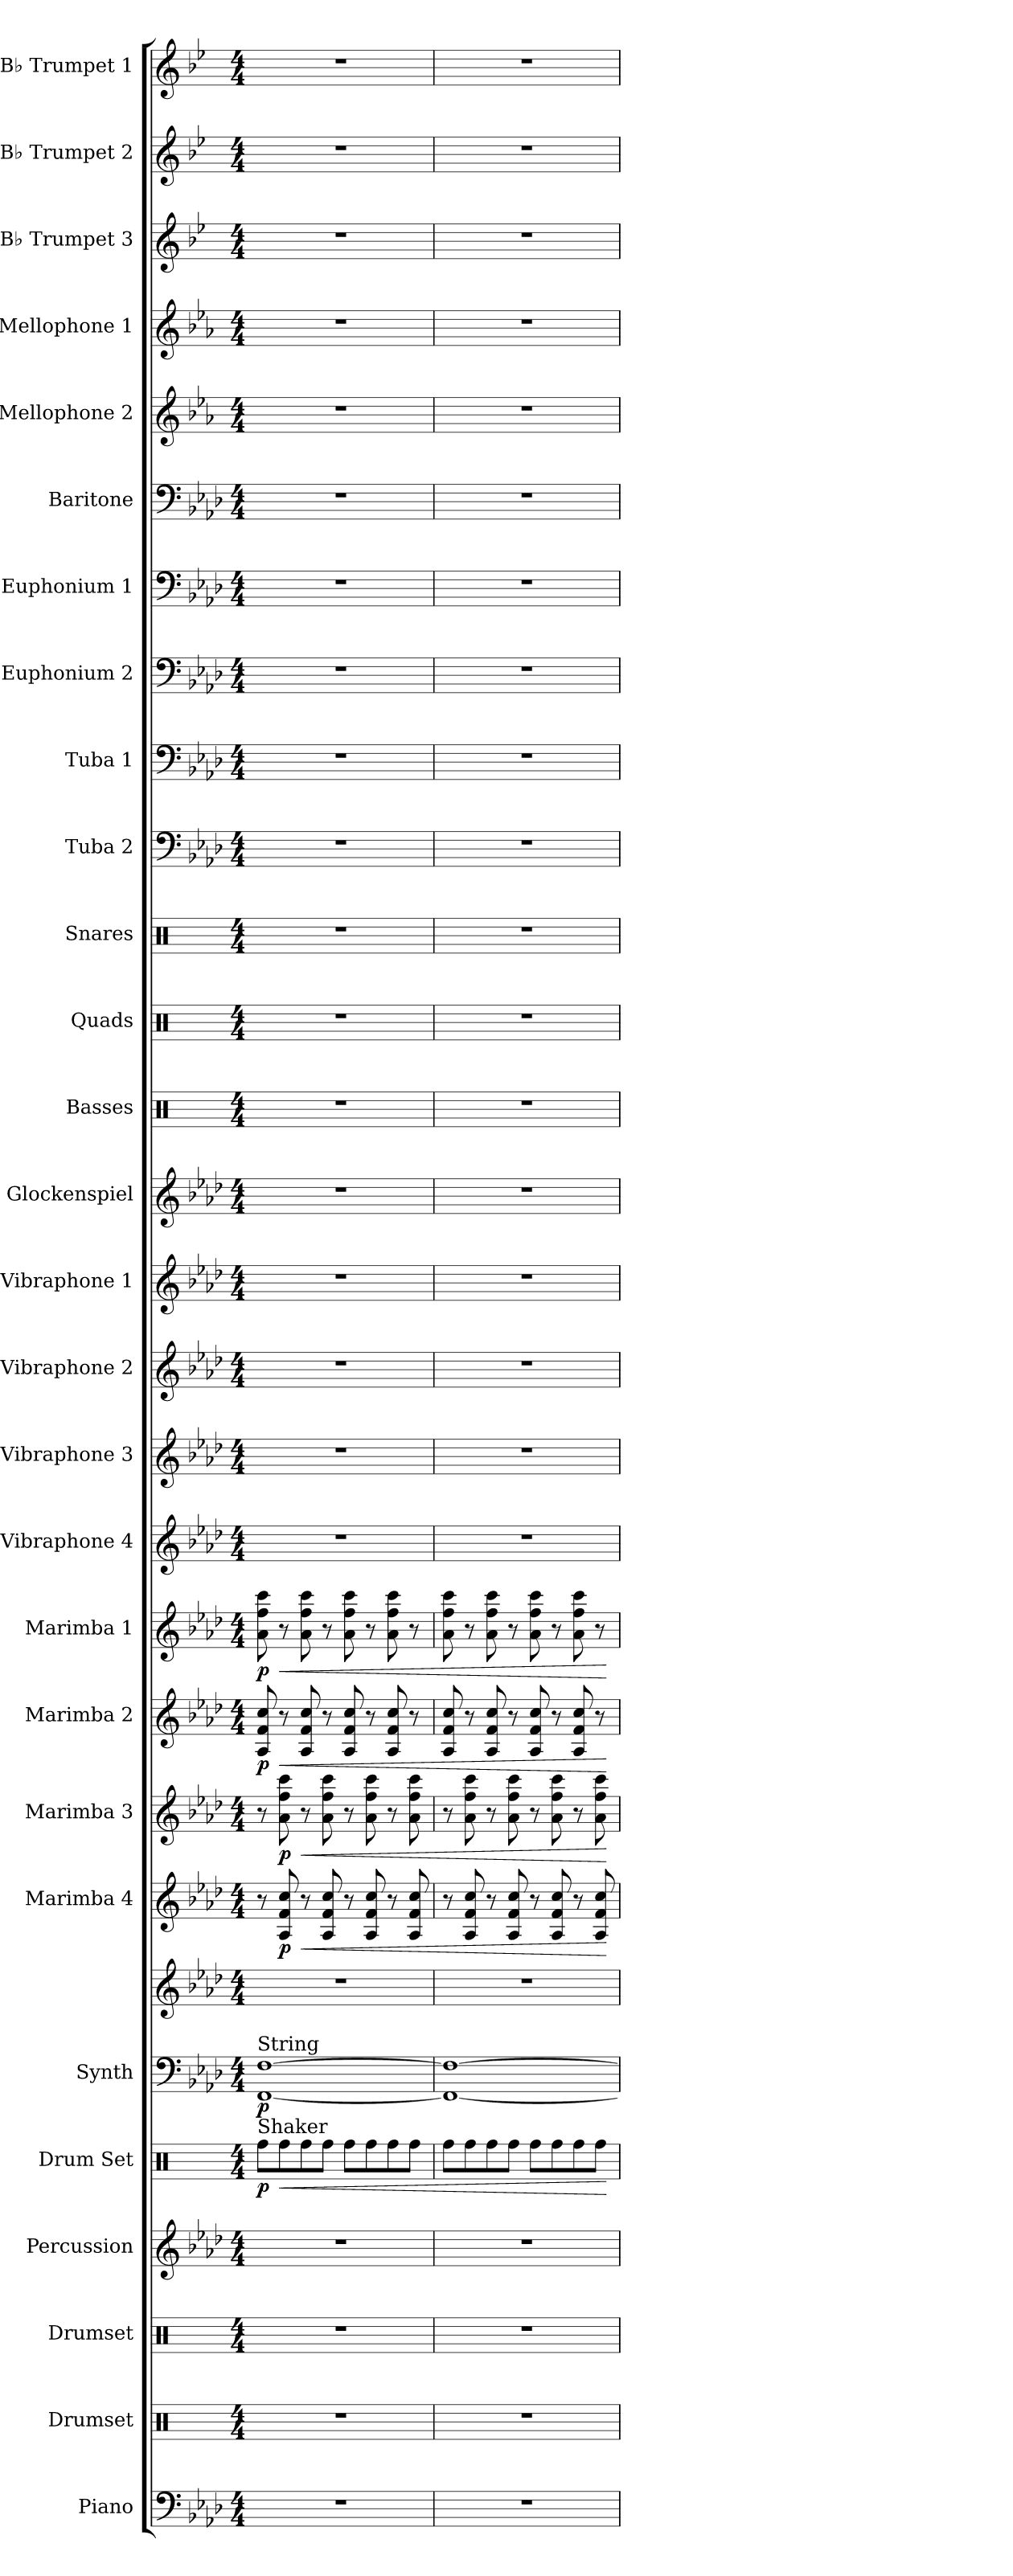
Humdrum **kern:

**kern	**kern	**kern	**kern	**kern	**dynam	**kern	**kern	**dynam	**kern	**dynam	**kern	**dynam	**kern	**dynam	**kern	**dynam	**kern	**kern	**kern	**kern	**kern	**kern	**kern	**kern	**kern	**kern	**kern	**kern	**kern	**kern	**kern	**kern	**kern	**kern
*part28	*part27	*part26	*part25	*part24	*part24	*part23	*part23	*part23	*part22	*part22	*part21	*part21	*part20	*part20	*part19	*part19	*part18	*part17	*part16	*part15	*part14	*part13	*part12	*part11	*part10	*part9	*part8	*part7	*part6	*part5	*part4	*part3	*part2	*part1
*staff29	*staff28	*staff27	*staff26	*staff25	*staff25	*staff24	*staff23	*staff23/24	*staff22	*staff22	*staff21	*staff21	*staff20	*staff20	*staff19	*staff19	*staff18	*staff17	*staff16	*staff15	*staff14	*staff13	*staff12	*staff11	*staff10	*staff9	*staff8	*staff7	*staff6	*staff5	*staff4	*staff3	*staff2	*staff1
*I"Piano	*I"Drumset	*I"Drumset	*I"Percussion	*I"Drum Set	*	*I"Synth	*	*	*I"Marimba 4	*	*I"Marimba 3	*	*I"Marimba 2	*	*I"Marimba 1	*	*I"Vibraphone 4	*I"Vibraphone 3	*I"Vibraphone 2	*I"Vibraphone 1	*I"Glockenspiel	*I"Basses	*I"Quads	*I"Snares	*I"Tuba 2	*I"Tuba 1	*I"Euphonium 2	*I"Euphonium 1	*I"Baritone	*I"Mellophone 2	*I"Mellophone 1	*I"B♭ Trumpet 3	*I"B♭ Trumpet 2	*I"B♭ Trumpet 1
*I'Pno.	*I'D. Set	*I'D. Set	*I'Perc.	*I'D. S.	*	*I'Synth	*	*	*I'Mrb. 4	*	*I'Mrb. 3	*	*I'Mrb. 2	*	*I'Mrb. 1	*	*I'Vibe. 4	*I'Vibe. 3	*I'Vibe. 2	*I'Vibe. 1	*I'Glock.	*I'B	*I'Q	*I'S	*I'Tuba 2	*I'Tuba 1	*I'Euph. 2	*I'Euph. 1	*I'Bar.	*I'Mello. 2	*I'Mello. 1	*I'B♭ Tpt. 3	*I'B♭ Tpt. 2	*I'B♭ Tpt. 1
*clefF4	*clefX	*clefX	*clefG2	*clefX	*	*clefF4	*clefG2	*	*clefG2	*	*clefG2	*	*clefG2	*	*clefG2	*	*clefG2	*clefG2	*clefG2	*clefG2	*clefG2	*clefX	*clefX	*clefX	*clefF4	*clefF4	*clefF4	*clefF4	*clefF4	*clefG2	*clefG2	*clefG2	*clefG2	*clefG2
*	*	*	*	*	*	*	*	*	*	*	*	*	*	*	*	*	*	*	*	*	*ITrd-14c-24	*	*	*	*	*	*	*	*	*ITrd4c7	*ITrd4c7	*ITrd1c2	*ITrd1c2	*ITrd1c2
*k[b-e-a-d-]	*k[]	*k[]	*k[b-e-a-d-]	*k[]	*	*k[b-e-a-d-]	*k[b-e-a-d-]	*	*k[b-e-a-d-]	*	*k[b-e-a-d-]	*	*k[b-e-a-d-]	*	*k[b-e-a-d-]	*	*k[b-e-a-d-]	*k[b-e-a-d-]	*k[b-e-a-d-]	*k[b-e-a-d-]	*k[b-e-a-d-]	*k[]	*k[]	*k[]	*k[b-e-a-d-]	*k[b-e-a-d-]	*k[b-e-a-d-]	*k[b-e-a-d-]	*k[b-e-a-d-]	*k[b-e-a-d-]	*k[b-e-a-d-]	*k[b-e-a-d-]	*k[b-e-a-d-]	*k[b-e-a-d-]
*M4/4	*M4/4	*M4/4	*M4/4	*M4/4	*	*M4/4	*M4/4	*	*M4/4	*	*M4/4	*	*M4/4	*	*M4/4	*	*M4/4	*M4/4	*M4/4	*M4/4	*M4/4	*M4/4	*M4/4	*M4/4	*M4/4	*M4/4	*M4/4	*M4/4	*M4/4	*M4/4	*M4/4	*M4/4	*M4/4	*M4/4
*MM192	*MM192	*MM192	*MM192	*MM192	*	*MM192	*MM192	*	*MM192	*	*MM192	*	*MM192	*	*MM192	*	*MM192	*MM192	*MM192	*MM192	*MM192	*MM192	*MM192	*MM192	*MM192	*MM192	*MM192	*MM192	*MM192	*MM192	*MM192	*MM192	*MM192	*MM192
=1	=1	=1	=1	=1	=1	=1	=1	=1	=1	=1	=1	=1	=1	=1	=1	=1	=1	=1	=1	=1	=1	=1	=1	=1	=1	=1	=1	=1	=1	=1	=1	=1	=1	=1
!	!	!	!	!	!	!LO:TX:a:t=String	!	!	!	!	!	!	!	!	!	!	!	!	!	!	!	!	!	!	!	!	!	!	!	!	!	!	!	!
!	!	!	!	!LO:TX:a:t=Shaker	!	!	!	!	!	!	!	!	!	!	!	!	!	!	!	!	!	!	!	!	!	!	!	!	!	!	!	!	!	!
!	!	!	!	!	!LO:DY:b	!	!	!LO:DY:b=2	!	!	!	!	!	!LO:DY:b	!	!LO:DY:b	!	!	!	!	!	!	!	!	!	!	!	!	!	!	!	!	!	!
1r	1r	1r	1r	8Rff\L	p	[1FF [1F	1r	p	8r	.	8r	.	8A-/ 8f/ 8cc/	p	8a-\ 8ff\ 8ccc\	p	1r	1r	1r	1r	1r	1r	1r	1r	1r	1r	1r	1r	1r	1r	1r	1r	1r	1r
!	!	!	!	!	!LO:HP:b	!	!	!	!	!LO:DY:b	!	!LO:DY:b	!	!LO:HP:b	!	!LO:HP:b	!	!	!	!	!	!	!	!	!	!	!	!	!	!	!	!	!	!
.	.	.	.	8Rff\	<	.	.	.	8A-/ 8f/ 8cc/	p	8a-\ 8ff\ 8ccc\	p	8r	<	8r	<	.	.	.	.	.	.	.	.	.	.	.	.	.	.	.	.	.	.
!	!	!	!	!	!	!	!	!	!	!LO:HP:b	!	!LO:HP:b	!	!	!	!	!	!	!	!	!	!	!	!	!	!	!	!	!	!	!	!	!	!
.	.	.	.	8Rff\	.	.	.	.	8r	<	8r	<	8A-/ 8f/ 8cc/	.	8a-\ 8ff\ 8ccc\	.	.	.	.	.	.	.	.	.	.	.	.	.	.	.	.	.	.	.
.	.	.	.	8Rff\J	.	.	.	.	8A-/ 8f/ 8cc/	.	8a-\ 8ff\ 8ccc\	.	8r	.	8r	.	.	.	.	.	.	.	.	.	.	.	.	.	.	.	.	.	.	.
.	.	.	.	8Rff\L	.	.	.	.	8r	.	8r	.	8A-/ 8f/ 8cc/	.	8a-\ 8ff\ 8ccc\	.	.	.	.	.	.	.	.	.	.	.	.	.	.	.	.	.	.	.
.	.	.	.	8Rff\	.	.	.	.	8A-/ 8f/ 8cc/	.	8a-\ 8ff\ 8ccc\	.	8r	.	8r	.	.	.	.	.	.	.	.	.	.	.	.	.	.	.	.	.	.	.
.	.	.	.	8Rff\	.	.	.	.	8r	.	8r	.	8A-/ 8f/ 8cc/	.	8a-\ 8ff\ 8ccc\	.	.	.	.	.	.	.	.	.	.	.	.	.	.	.	.	.	.	.
.	.	.	.	8Rff\J	.	.	.	.	8A-/ 8f/ 8cc/	.	8a-\ 8ff\ 8ccc\	.	8r	.	8r	.	.	.	.	.	.	.	.	.	.	.	.	.	.	.	.	.	.	.
=2	=2	=2	=2	=2	=2	=2	=2	=2	=2	=2	=2	=2	=2	=2	=2	=2	=2	=2	=2	=2	=2	=2	=2	=2	=2	=2	=2	=2	=2	=2	=2	=2	=2	=2
1r	1r	1r	1r	8Rff\L	.	1FF_ 1F_	1r	.	8r	.	8r	.	8A-/ 8f/ 8cc/	.	8a-\ 8ff\ 8ccc\	.	1r	1r	1r	1r	1r	1r	1r	1r	1r	1r	1r	1r	1r	1r	1r	1r	1r	1r
.	.	.	.	8Rff\	.	.	.	.	8A-/ 8f/ 8cc/	.	8a-\ 8ff\ 8ccc\	.	8r	.	8r	.	.	.	.	.	.	.	.	.	.	.	.	.	.	.	.	.	.	.
.	.	.	.	8Rff\	.	.	.	.	8r	.	8r	.	8A-/ 8f/ 8cc/	.	8a-\ 8ff\ 8ccc\	.	.	.	.	.	.	.	.	.	.	.	.	.	.	.	.	.	.	.
.	.	.	.	8Rff\J	.	.	.	.	8A-/ 8f/ 8cc/	.	8a-\ 8ff\ 8ccc\	.	8r	.	8r	.	.	.	.	.	.	.	.	.	.	.	.	.	.	.	.	.	.	.
.	.	.	.	8Rff\L	.	.	.	.	8r	.	8r	.	8A-/ 8f/ 8cc/	.	8a-\ 8ff\ 8ccc\	.	.	.	.	.	.	.	.	.	.	.	.	.	.	.	.	.	.	.
.	.	.	.	8Rff\	.	.	.	.	8A-/ 8f/ 8cc/	.	8a-\ 8ff\ 8ccc\	.	8r	.	8r	.	.	.	.	.	.	.	.	.	.	.	.	.	.	.	.	.	.	.
.	.	.	.	8Rff\	.	.	.	.	8r	.	8r	.	8A-/ 8f/ 8cc/	.	8a-\ 8ff\ 8ccc\	.	.	.	.	.	.	.	.	.	.	.	.	.	.	.	.	.	.	.
.	.	.	.	8Rff\J	.	.	.	.	8A-/ 8f/ 8cc/	.	8a-\ 8ff\ 8ccc\	.	8r	.	8r	.	.	.	.	.	.	.	.	.	.	.	.	.	.	.	.	.	.	.
.	.	.	.	.	[	.	.	.	.	[	.	[	.	[	.	[	.	.	.	.	.	.	.	.	.	.	.	.	.	.	.	.	.	.
=	=	=	=	=	=	=	=	=	=	=	=	=	=	=	=	=	=	=	=	=	=	=	=	=	=	=	=	=	=	=	=	=	=	=
*-	*-	*-	*-	*-	*-	*-	*-	*-	*-	*-	*-	*-	*-	*-	*-	*-	*-	*-	*-	*-	*-	*-	*-	*-	*-	*-	*-	*-	*-	*-	*-	*-	*-	*-
